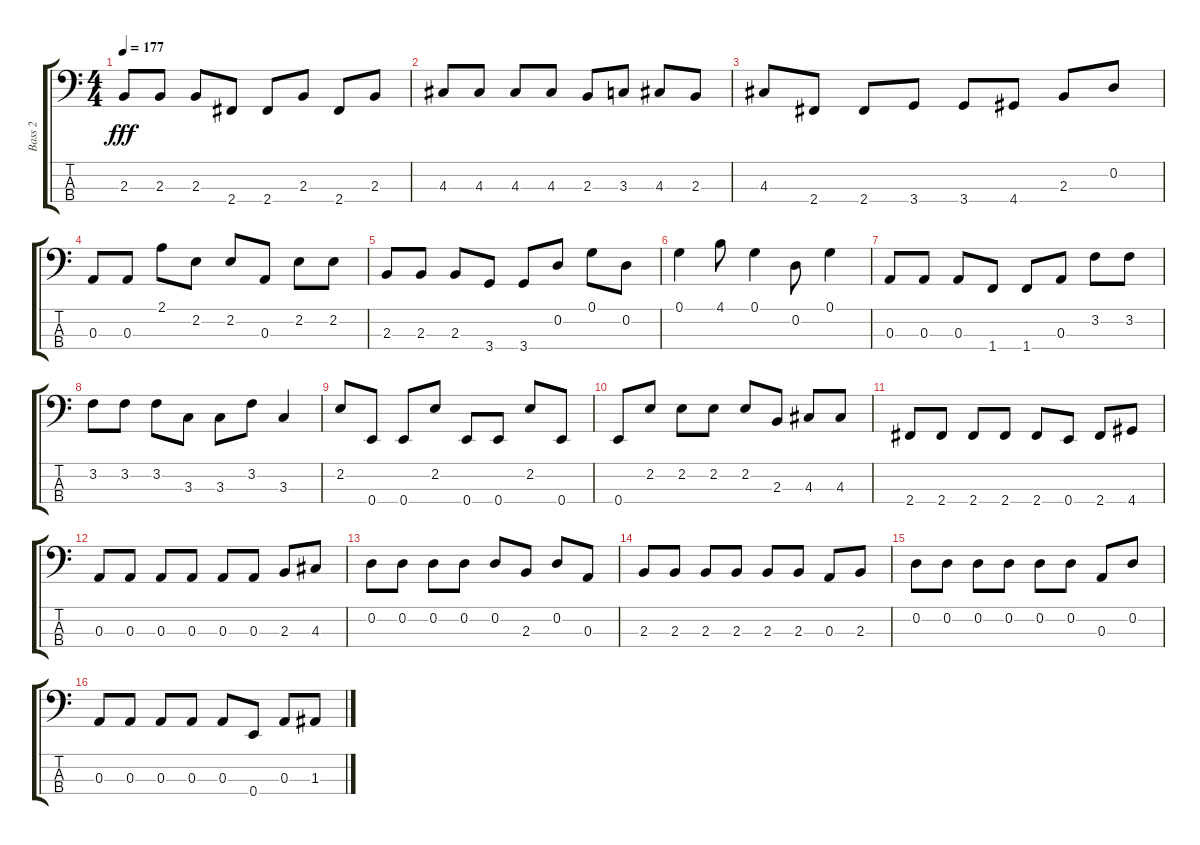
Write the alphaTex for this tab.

\track ("Bass 2" "Bass 2") {instrument electricbasspick}
\staff {score tabs}
\tuning (G2 D2 A1 E1) {hide}
\ts (4 4)
\tempo 177
\clef f4
\ks c
2.3.8{dy fff} 2.3.8 2.3.8 2.4.8 2.4.8 2.3.8 2.4.8 2.3.8 |
4.3.8 4.3.8 4.3.8 4.3.8 2.3.8 3.3.8 4.3.8 2.3.8 |
4.3.8 2.4.8 2.4.8 3.4.8 3.4.8 4.4.8 2.3.8 0.2.8 |
0.3.8 0.3.8 2.1.8 2.2.8 2.2.8 0.3.8 2.2.8 2.2.8 |
2.3.8 2.3.8 2.3.8 3.4.8 3.4.8 0.2.8 0.1.8 0.2.8 |
0.1.4 4.1.8 0.1.4 0.2.8 0.1.4 |
0.3.8 0.3.8 0.3.8 1.4.8 1.4.8 0.3.8 3.2.8 3.2.8 |
3.2.8 3.2.8 3.2.8 3.3.8 3.3.8 3.2.8 3.3.4 |
2.2.8 0.4.8 0.4.8 2.2.8 0.4.8 0.4.8 2.2.8 0.4.8 |
0.4.8 2.2.8 2.2.8 2.2.8 2.2.8 2.3.8 4.3.8 4.3.8 |
2.4.8 2.4.8 2.4.8 2.4.8 2.4.8 0.4.8 2.4.8 4.4.8 |
0.3.8 0.3.8 0.3.8 0.3.8 0.3.8 0.3.8 2.3.8 4.3.8 |
0.2.8 0.2.8 0.2.8 0.2.8 0.2.8 2.3.8 0.2.8 0.3.8 |
2.3.8 2.3.8 2.3.8 2.3.8 2.3.8 2.3.8 0.3.8 2.3.8 |
0.2.8 0.2.8 0.2.8 0.2.8 0.2.8 0.2.8 0.3.8 0.2.8 |
0.3.8 0.3.8 0.3.8 0.3.8 0.3.8 0.4.8 0.3.8 1.3.8
